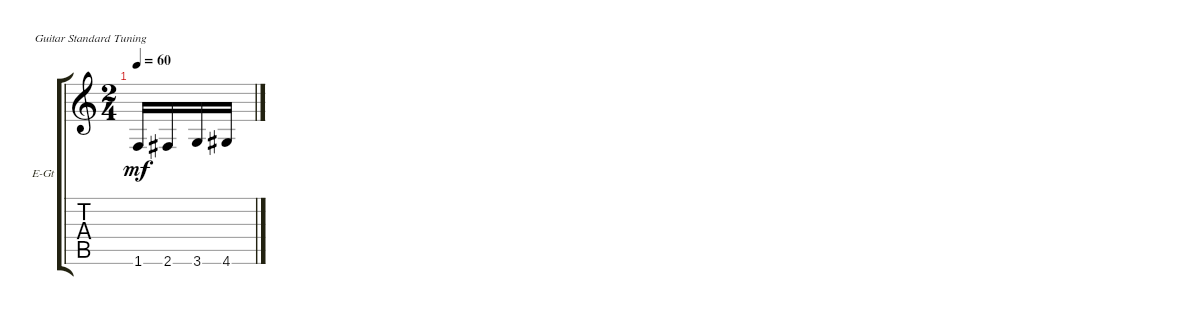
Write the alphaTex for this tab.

\bracketExtendMode groupsimilarinstruments
\firstSystemTrackNameOrientation horizontal
\otherSystemsTrackNameOrientation horizontal
\track ("Electric Guitar" "E-Gt") {instrument electricguitarclean}
\staff {score tabs}
\tuning (E4 B3 G3 D3 A2 E2)
\ts (2 4)
\tempo 60
\clef g2
\scale
0.485477
\ks c
1.6.16{dy mf instrument electricguitarclean} 2.6.16 3.6.16 4.6.16 |
\scale
0.257261 |
\scale
0.257261 |
\scale
0.333333 |
\scale
0.333333
